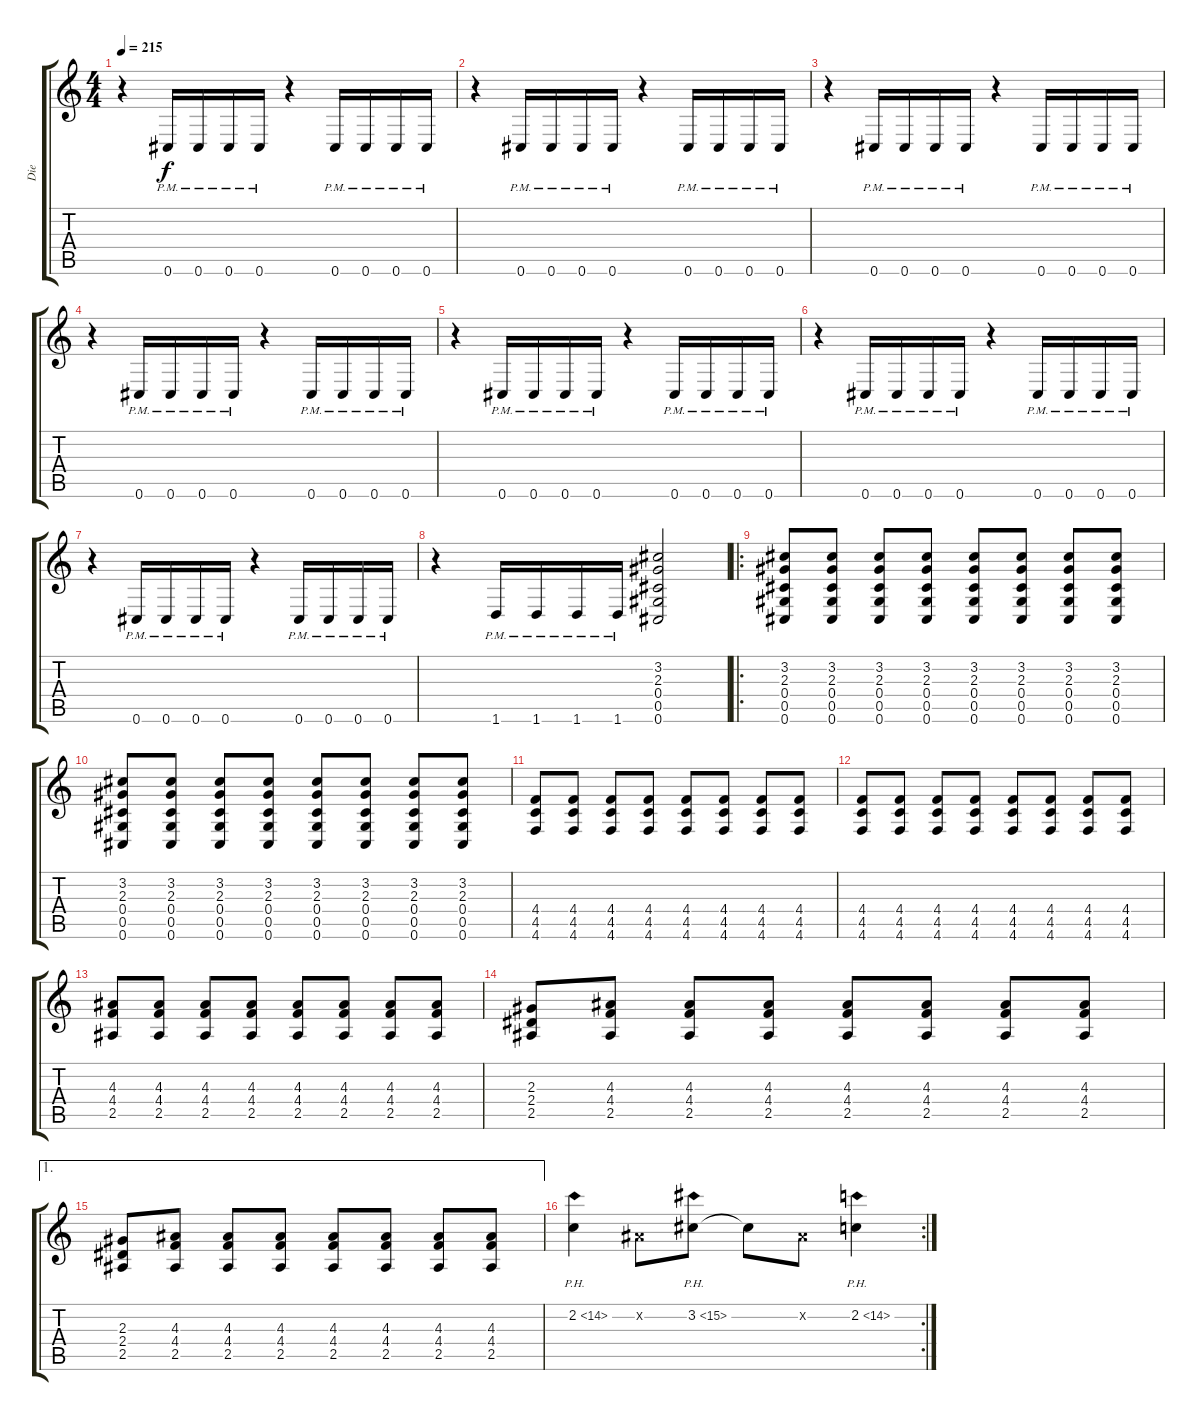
\track ("Die" "Die") {instrument overdrivenguitar}
\staff {score tabs}
\tuning (Eb4 Bb3 Gb3 Db3 Ab2 Db2) {hide}
\ts (4 4)
\tempo 215
\clef g2
\ks aminor
r.4{dy f instrument overdrivenguitar} 0.6{pm}.16 0.6{pm}.16 0.6{pm}.16 0.6{pm}.16 r.4 0.6{pm}.16 0.6{pm}.16 0.6{pm}.16 0.6{pm}.16 |
r.4 0.6{pm}.16 0.6{pm}.16 0.6{pm}.16 0.6{pm}.16 r.4 0.6{pm}.16 0.6{pm}.16 0.6{pm}.16 0.6{pm}.16 |
r.4 0.6{pm}.16 0.6{pm}.16 0.6{pm}.16 0.6{pm}.16 r.4 0.6{pm}.16 0.6{pm}.16 0.6{pm}.16 0.6{pm}.16 |
r.4 0.6{pm}.16 0.6{pm}.16 0.6{pm}.16 0.6{pm}.16 r.4 0.6{pm}.16 0.6{pm}.16 0.6{pm}.16 0.6{pm}.16 |
r.4 0.6{pm}.16 0.6{pm}.16 0.6{pm}.16 0.6{pm}.16 r.4 0.6{pm}.16 0.6{pm}.16 0.6{pm}.16 0.6{pm}.16 |
r.4 0.6{pm}.16 0.6{pm}.16 0.6{pm}.16 0.6{pm}.16 r.4 0.6{pm}.16 0.6{pm}.16 0.6{pm}.16 0.6{pm}.16 |
r.4 0.6{pm}.16 0.6{pm}.16 0.6{pm}.16 0.6{pm}.16 r.4 0.6{pm}.16 0.6{pm}.16 0.6{pm}.16 0.6{pm}.16 |
r.4 1.6{pm}.16 1.6{pm}.16 1.6{pm}.16 1.6{pm}.16 (3.2 2.3 0.4 0.5 0.6).2 |
\ro
(3.2 2.3 0.4 0.5 0.6).8 (3.2 2.3 0.4 0.5 0.6).8 (3.2 2.3 0.4 0.5 0.6).8 (3.2 2.3 0.4 0.5 0.6).8 (3.2 2.3 0.4 0.5 0.6).8 (3.2 2.3 0.4 0.5 0.6).8 (3.2 2.3 0.4 0.5 0.6).8 (3.2 2.3 0.4 0.5 0.6).8 |
(3.2 2.3 0.4 0.5 0.6).8 (3.2 2.3 0.4 0.5 0.6).8 (3.2 2.3 0.4 0.5 0.6).8 (3.2 2.3 0.4 0.5 0.6).8 (3.2 2.3 0.4 0.5 0.6).8 (3.2 2.3 0.4 0.5 0.6).8 (3.2 2.3 0.4 0.5 0.6).8 (3.2 2.3 0.4 0.5 0.6).8 |
(4.4 4.5 4.6).8 (4.4 4.5 4.6).8 (4.4 4.5 4.6).8 (4.4 4.5 4.6).8 (4.4 4.5 4.6).8 (4.4 4.5 4.6).8 (4.4 4.5 4.6).8 (4.4 4.5 4.6).8 |
(4.4 4.5 4.6).8 (4.4 4.5 4.6).8 (4.4 4.5 4.6).8 (4.4 4.5 4.6).8 (4.4 4.5 4.6).8 (4.4 4.5 4.6).8 (4.4 4.5 4.6).8 (4.4 4.5 4.6).8 |
(4.3 4.4 2.5).8 (4.3 4.4 2.5).8 (4.3 4.4 2.5).8 (4.3 4.4 2.5).8 (4.3 4.4 2.5).8 (4.3 4.4 2.5).8 (4.3 4.4 2.5).8 (4.3 4.4 2.5).8 |
(2.3 2.4 2.5).8 (4.3 4.4 2.5).8 (4.3 4.4 2.5).8 (4.3 4.4 2.5).8 (4.3 4.4 2.5).8 (4.3 4.4 2.5).8 (4.3 4.4 2.5).8 (4.3 4.4 2.5).8 |
\ae 1
(2.3 2.4 2.5).8 (4.3 4.4 2.5).8 (4.3 4.4 2.5).8 (4.3 4.4 2.5).8 (4.3 4.4 2.5).8 (4.3 4.4 2.5).8 (4.3 4.4 2.5).8 (4.3 4.4 2.5).8 |
\rc 2
2.2{ph 12}.4 0.2{x}.8 3.2{ph 12}.8 3.2{t}.8 0.2{x}.8 2.2{ph 12}.4
